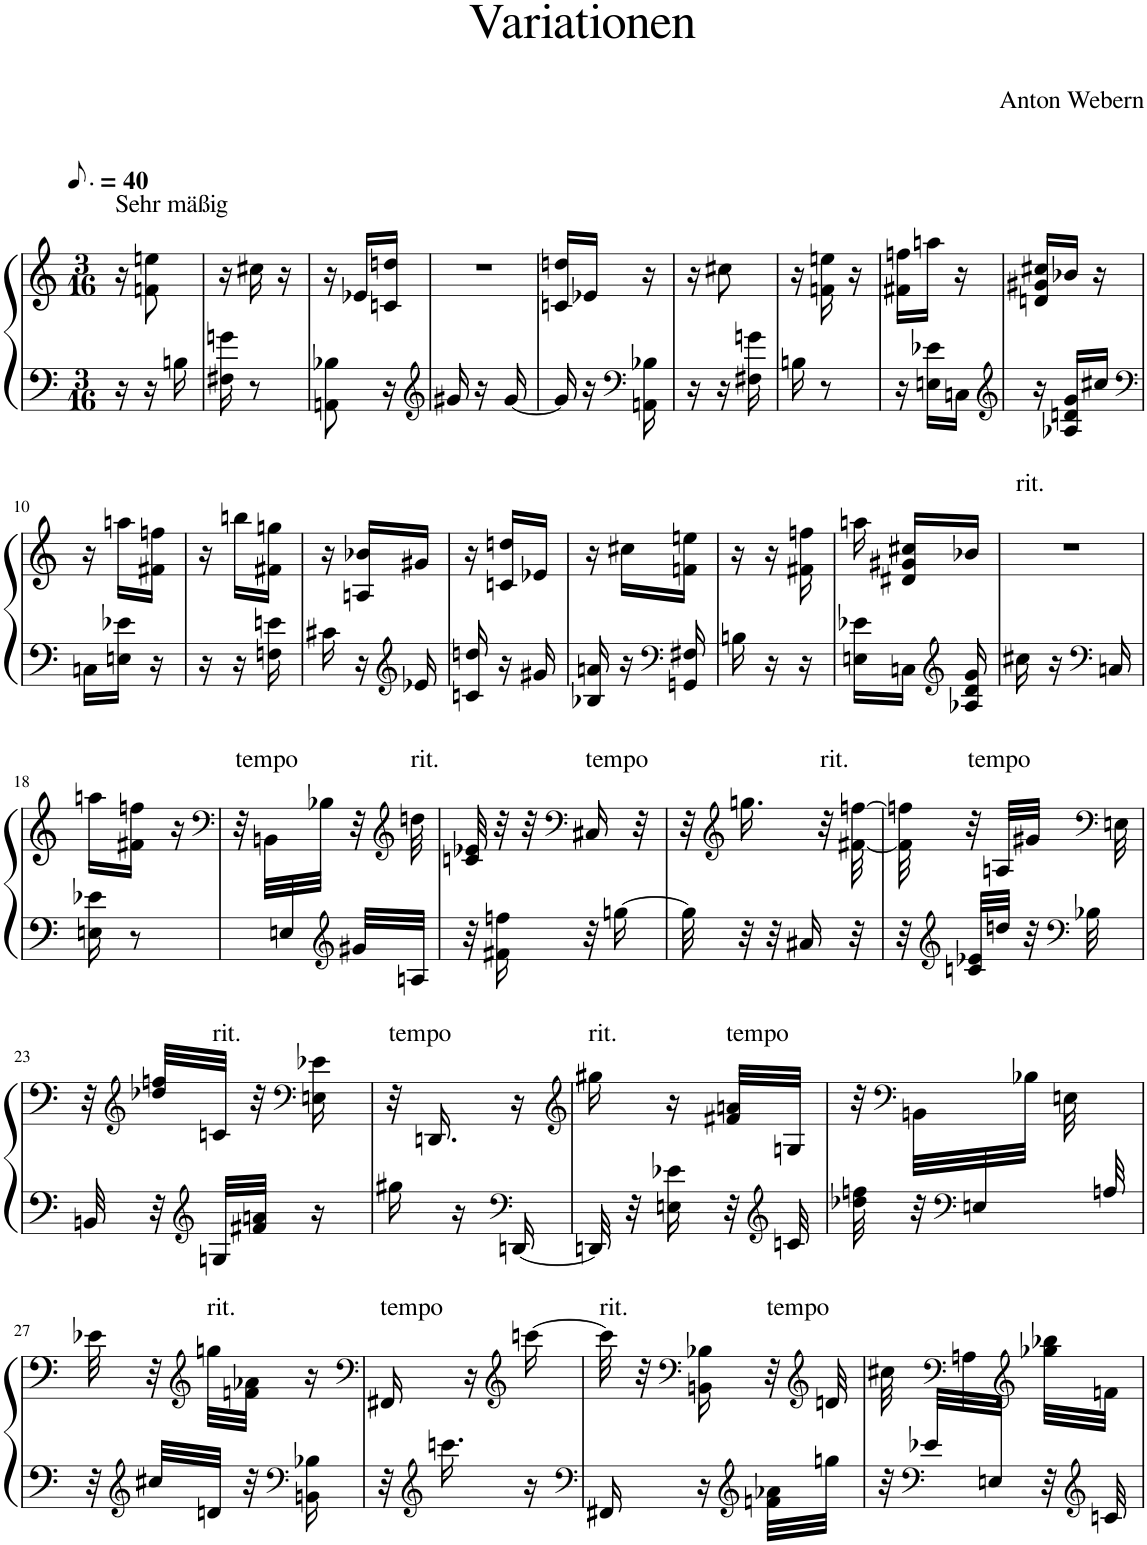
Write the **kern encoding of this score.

**kern	**kern
*part1	*part1
*staff2	*staff1
*I"Piano	*
*I'Pno.	*
*clefF4	*clefG2
*k[]	*k[]
*M3/16	*M3/16
*MM30	*MM30
=1	=1
!	!LO:TX:a:t=Sehr mäßig
16r	16r
16r	8fn\ 8een\
16Bn\	.
=2	=2
16F#X\ 16gn\	16r
8r	16cc#X\
.	16r
=3	=3
8AAn\ 8B-X\	16r
.	16e-X/LL
16r	16cn/ 16ddn/JJ
=4	=4
*clefG2	*
16g#X/	8.r
16r	.
[16g#/	.
=5	=5
16g#/]	16cn/ 16ddn/LL
16r	16e-X/JJ
*clefF4	*
!LO:N:n=1:head=solid	!
16AAn\ 16B-X\	16r
=6	=6
16r	16r
16r	8cc#X\
16F#X\ 16gn\	.
=7	=7
16Bn\	16r
8r	16fn\ 16een\
.	16r
=8	=8
16r	16f#X\ 16ffn\LL
16En\ 16e-X\LL	16aan\JJ
16Cn\JJ	16r
=9	=9
*clefG2	*
16r	16dn/ 16g#X/ 16cc#X/LL
16A-X/ 16dn/ 16g/LL	16b-X/JJ
16cc#X/JJ	16r
!!LO:LB:g=z
=10	=10
*clefF4	*
16Cn\LL	16r
16En\ 16e-X\JJ	16aan\LL
16r	16f#X\ 16ffn\JJ
=11	=11
16r	16r
16r	16bbn\LL
16Fn\ 16en\	16f#X\ 16ggn\JJ
=12	=12
16c#X\	16r
16r	16An/ 16b-X/LL
*clefG2	*
16e-X/	16g#X/JJ
=13	=13
16cn/ 16ddn/	16r
16r	16cn/ 16ddn/LL
16g#X/	16e-X/JJ
=14	=14
16B-X/ 16an/	16r
16r	16cc#X\LL
*clefF4	*
16GGn/ 16F#X/	16fn\ 16een\JJ
=15	=15
16Bn\	16r
16r	16r
16r	16f#X\ 16ffn\
=16	=16
16En\ 16e-X\LL	16aan\
16Cn\JJ	16d#X/ 16g#X/ 16cc#X/LL
*clefG2	*
16A-X/ 16d/ 16g/	16b-X/JJ
=17	=17
!	!LO:TX:a:t=rit.
16cc#X\	8.r
16r	.
*clefF4	*
16Cn/	.
!!LO:LB:g=z
=18	=18
16En\ 16e-X\	16aan\LL
8r	16f#X\ 16ffn\JJ
.	16r
=19	=19
*	*clefF4
*^	*
!	!	!LO:TX:a:t=tempo
16ryy	8ryy	32r
.	.	32BBn\LLL
32En/	.	32ryy
16.ryy	.	32B-X\JJJ
*clefG2	*	*
.	32g#X/LLL	32r
*	*	*clefG2
!	!	!LO:TX:a:t=rit.
.	32An/JJJ	32ddn\
*v	*v	*
=20	=20
32r	32cn/ 32e-X/
16f#X\ 16ffn\	32r
.	32r
*	*clefF4
!	!LO:TX:a:t=tempo
32r	16C#X/
[16ggn\	.
.	32r
=21	=21
32gg\]	32r
*	*clefG2
32r	16.ggn\
32r	.
16a#X/	.
!	!LO:TX:a:t=rit.
.	32r
32r	[32f#X\ [32ffn\
=22	=22
*	*^
32r	32f#\] 32ffn\]	32ryy
*	*v	*v
*clefG2	*
*	*^
!	!LO:TX:a:t=tempo	!
*	*v	*v
32cn/ 32e-X/LLL	32r
32ddn/JJJ	32An/LLL
32r	32g#X/JJJ
*clefF4	*
32B-X\	32ryy
*	*clefF4
*	*^
32ryy	32ryy	32En\
*	*v	*v
!!LO:LB:g=z
=23	=23
32BBn/	32r
*	*clefG2
32r	32dd-X/ 32ffn/LLL
*clefG2	*
!	!LO:TX:a:t=rit.
32Gn/LLL	32cn/JJJ
32f#X/ 32an/JJJ	32r
*	*clefF4
16r	16En\ 16e-X\
=24	=24
!	!LO:TX:a:t=tempo
16gg#X\	32r
.	16.DDn/
16r	.
*clefF4	*
[16DDn/	16r
=25	=25
*	*clefG2
!	!LO:TX:a:t=rit.
32DDn/]	16gg#X\
32r	.
16En\ 16e-X\	16r
!	!LO:TX:a:t=tempo
32r	32f#X/ 32an/LLL
*clefG2	*
32cn/	32Gn/JJJ
=26	=26
*^	*
16ryy	32dd-X\ 32ffn\	32r
*	*	*clefF4
.	32r	32BBn\LLL
*clefF4	*	*
32En/	8ryy	32ryy
16ryy	.	32B-X\JJJ
.	.	32En\
32An/	.	32ryy
*v	*v	*
!!LO:LB:g=z
=27	=27
32r	32e-X\
*clefG2	*
32cc#X/LLL	32r
*	*clefG2
!	!LO:TX:a:t=rit.
32dn/JJJ	32ggn\LLL
32r	32fn\ 32a-X\JJJ
*clefF4	*
16BBn\ 16B-X\	16r
=28	=28
*	*clefF4
!	!LO:TX:a:t=tempo
32r	16FF#X/
*clefG2	*
16.cccn\	.
.	16r
*	*clefG2
16r	[16cccn\
=29	=29
*clefF4	*
!	!LO:TX:a:t=rit.
16FF#X/	32ccc\]
.	32r
*	*clefF4
16r	16BBn\ 16B-X\
*clefG2	*
!	!LO:TX:a:t=tempo
32fn\ 32a-X\LLL	32r
*	*clefG2
32ggn\JJJ	32dn/
=30	=30
*	*^
32r	32cc#X\	16ryy
*clefF4	*	*
32e-X/LLL	32ryy	.
*	*clefF4	*
32ryy	32ryy	32An\
32En/JJJ	32ryy	16.ryy
*	*clefG2	*
32r	32gg-X\ 32bb-X\LLL	.
*clefG2	*	*
32cn/	32fn\JJJ	.
*	*v	*v
=	=
*-	*-
